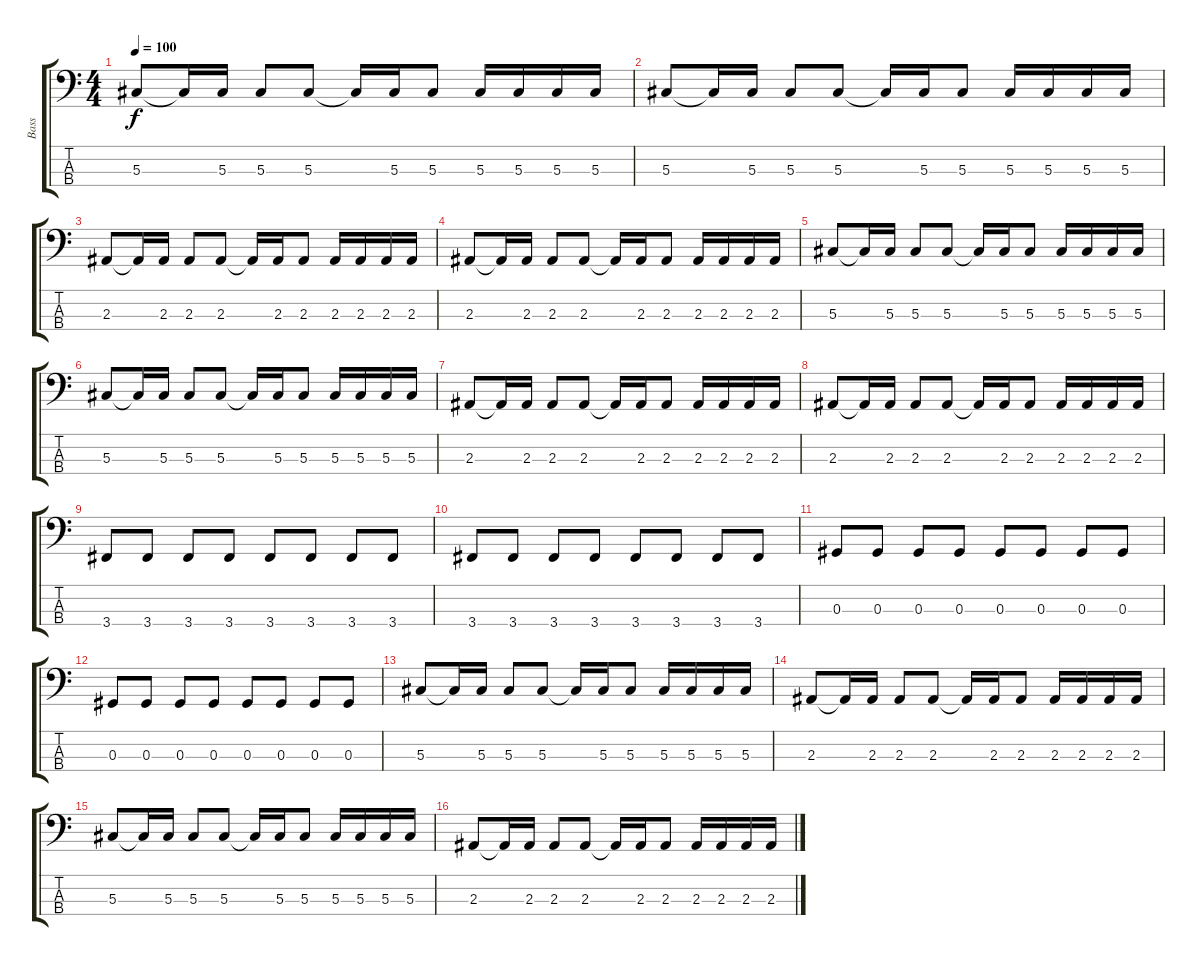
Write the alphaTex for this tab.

\track ("Bass" "Bass") {instrument electricbasspick}
\staff {score tabs}
\tuning (Gb2 Db2 Ab1 Eb1) {hide}
\ts (4 4)
\tempo 100
\clef f4
\ks c
5.3.8{dy f} 5.3{t}.16 5.3.16 5.3.8 5.3.8 5.3{t}.16 5.3.16 5.3.8 5.3.16 5.3.16 5.3.16 5.3.16 |
5.3.8 5.3{t}.16 5.3.16 5.3.8 5.3.8 5.3{t}.16 5.3.16 5.3.8 5.3.16 5.3.16 5.3.16 5.3.16 |
2.3.8 2.3{t}.16 2.3.16 2.3.8 2.3.8 2.3{t}.16 2.3.16 2.3.8 2.3.16 2.3.16 2.3.16 2.3.16 |
2.3.8 2.3{t}.16 2.3.16 2.3.8 2.3.8 2.3{t}.16 2.3.16 2.3.8 2.3.16 2.3.16 2.3.16 2.3.16 |
5.3.8 5.3{t}.16 5.3.16 5.3.8 5.3.8 5.3{t}.16 5.3.16 5.3.8 5.3.16 5.3.16 5.3.16 5.3.16 |
5.3.8 5.3{t}.16 5.3.16 5.3.8 5.3.8 5.3{t}.16 5.3.16 5.3.8 5.3.16 5.3.16 5.3.16 5.3.16 |
2.3.8 2.3{t}.16 2.3.16 2.3.8 2.3.8 2.3{t}.16 2.3.16 2.3.8 2.3.16 2.3.16 2.3.16 2.3.16 |
2.3.8 2.3{t}.16 2.3.16 2.3.8 2.3.8 2.3{t}.16 2.3.16 2.3.8 2.3.16 2.3.16 2.3.16 2.3.16 |
3.4.8 3.4.8 3.4.8 3.4.8 3.4.8 3.4.8 3.4.8 3.4.8 |
3.4.8 3.4.8 3.4.8 3.4.8 3.4.8 3.4.8 3.4.8 3.4.8 |
0.3.8 0.3.8 0.3.8 0.3.8 0.3.8 0.3.8 0.3.8 0.3.8 |
0.3.8 0.3.8 0.3.8 0.3.8 0.3.8 0.3.8 0.3.8 0.3.8 |
5.3.8 5.3{t}.16 5.3.16 5.3.8 5.3.8 5.3{t}.16 5.3.16 5.3.8 5.3.16 5.3.16 5.3.16 5.3.16 |
2.3.8 2.3{t}.16 2.3.16 2.3.8 2.3.8 2.3{t}.16 2.3.16 2.3.8 2.3.16 2.3.16 2.3.16 2.3.16 |
5.3.8 5.3{t}.16 5.3.16 5.3.8 5.3.8 5.3{t}.16 5.3.16 5.3.8 5.3.16 5.3.16 5.3.16 5.3.16 |
2.3.8 2.3{t}.16 2.3.16 2.3.8 2.3.8 2.3{t}.16 2.3.16 2.3.8 2.3.16 2.3.16 2.3.16 2.3.16
